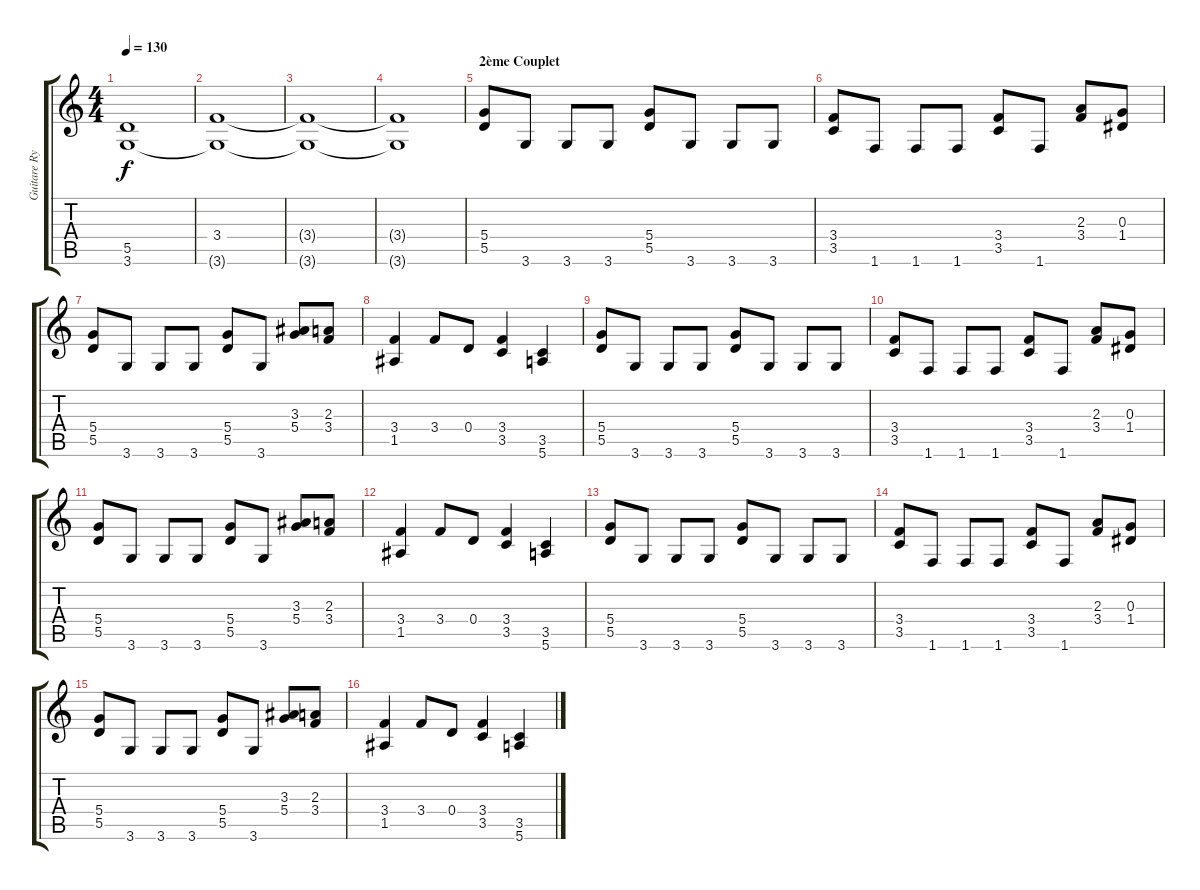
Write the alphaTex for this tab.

\track ("Guitare Rythmique de Hell's On The Speed" "Guitare Ry") {instrument overdrivenguitar}
\staff {score tabs}
\tuning (E4 B3 G3 D3 A2 E2) {hide}
\ts (4 4)
\tempo 130
\clef g2
\ks c
(5.5 3.6).1{dy f} |
(3.4{t} 3.6{t}).1 |
(3.4{t} 3.6{t}).1 |
(3.4{t} 3.6{t}).1 |
\section ("" "2ème Couplet")
(5.4 5.5).8 3.6.8 3.6.8 3.6.8 (5.4 5.5).8 3.6.8 3.6.8 3.6.8 |
(3.4 3.5).8 1.6.8 1.6.8 1.6.8 (3.4 3.5).8 1.6.8 (2.3 3.4).8 (0.3 1.4).8 |
(5.4 5.5).8 3.6.8 3.6.8 3.6.8 (5.4 5.5).8 3.6.8 (3.3 5.4).8 (2.3 3.4).8 |
(3.4 1.5).4 3.4.8 0.4.8 (3.4 3.5).4 (3.5 5.6).4 |
(5.4 5.5).8 3.6.8 3.6.8 3.6.8 (5.4 5.5).8 3.6.8 3.6.8 3.6.8 |
(3.4 3.5).8 1.6.8 1.6.8 1.6.8 (3.4 3.5).8 1.6.8 (2.3 3.4).8 (0.3 1.4).8 |
(5.4 5.5).8 3.6.8 3.6.8 3.6.8 (5.4 5.5).8 3.6.8 (3.3 5.4).8 (2.3 3.4).8 |
(3.4 1.5).4 3.4.8 0.4.8 (3.4 3.5).4 (3.5 5.6).4 |
(5.4 5.5).8 3.6.8 3.6.8 3.6.8 (5.4 5.5).8 3.6.8 3.6.8 3.6.8 |
(3.4 3.5).8 1.6.8 1.6.8 1.6.8 (3.4 3.5).8 1.6.8 (2.3 3.4).8 (0.3 1.4).8 |
(5.4 5.5).8 3.6.8 3.6.8 3.6.8 (5.4 5.5).8 3.6.8 (3.3 5.4).8 (2.3 3.4).8 |
(3.4 1.5).4 3.4.8 0.4.8 (3.4 3.5).4 (3.5 5.6).4
